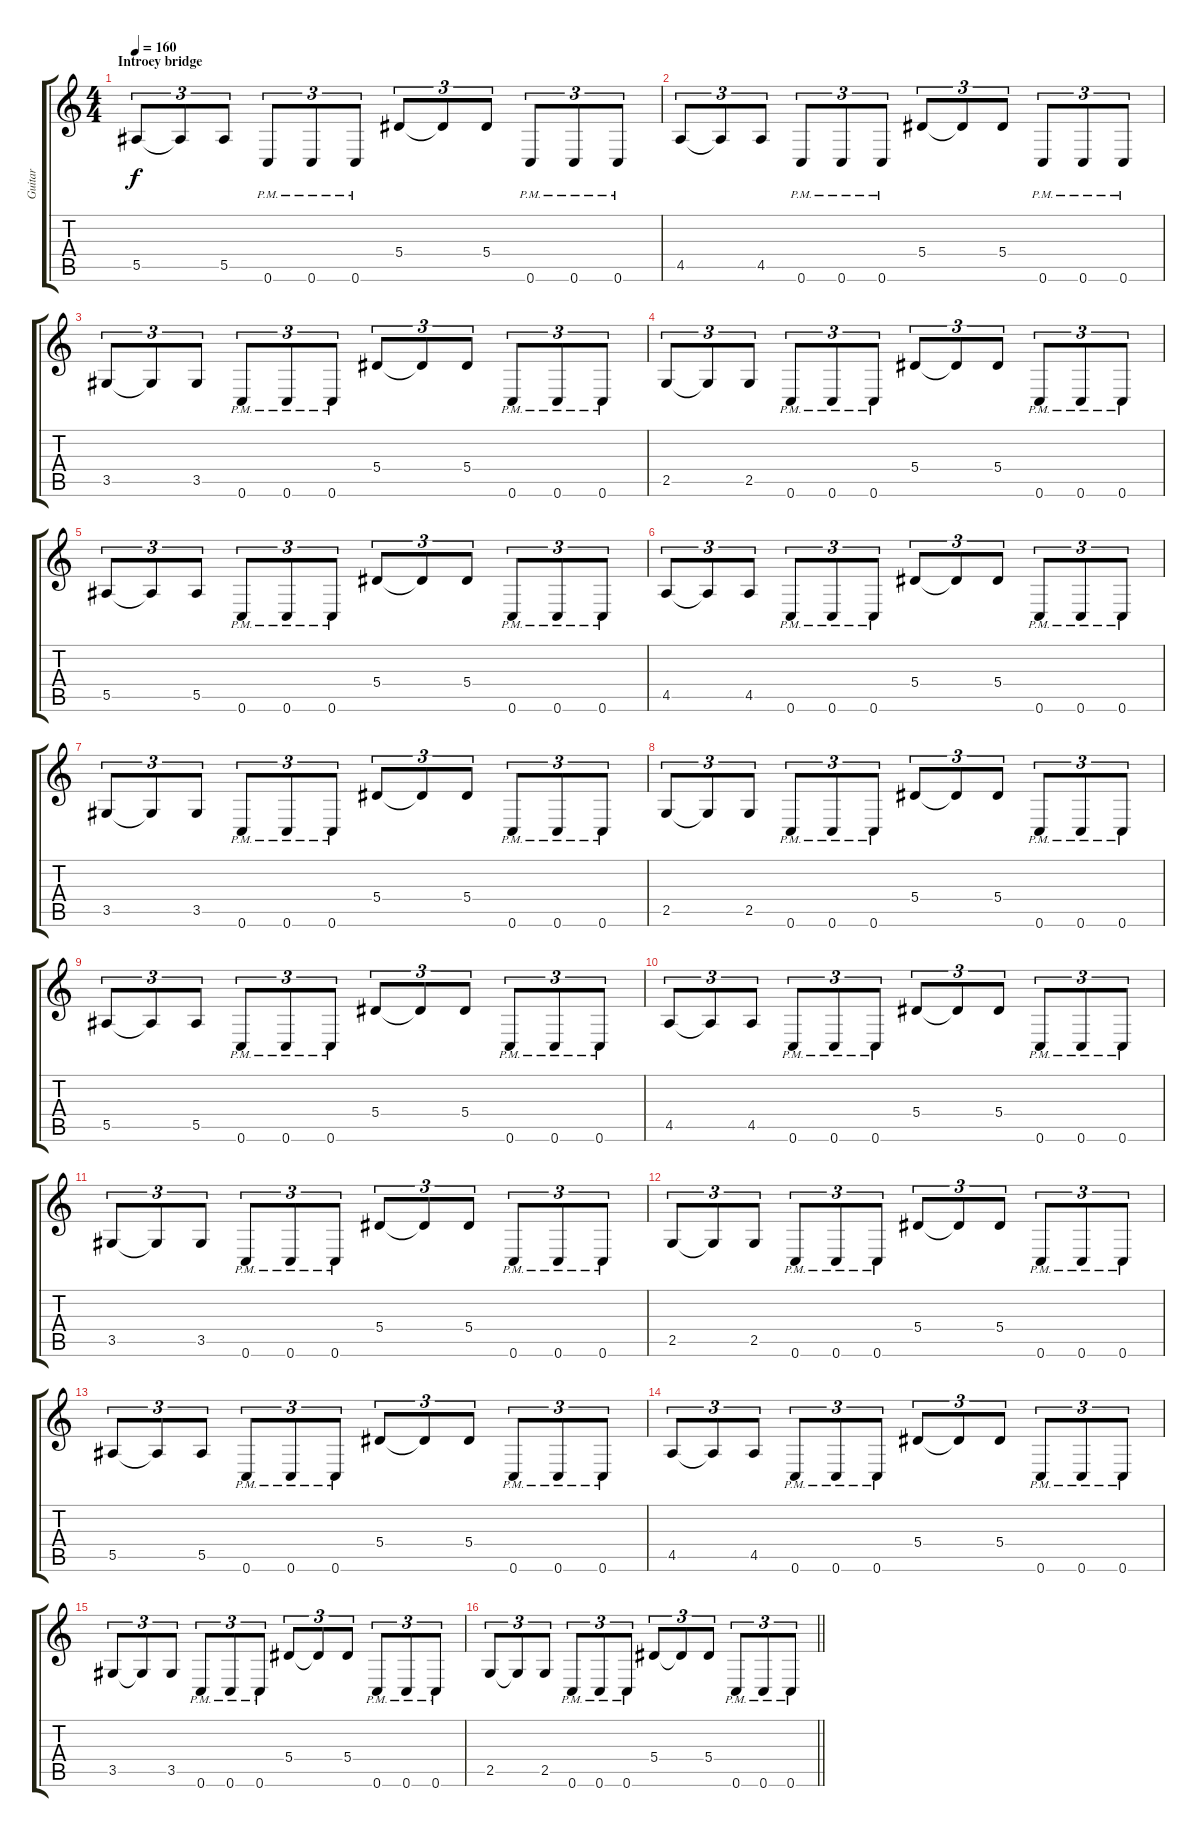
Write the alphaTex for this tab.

\track ("Guitar" "Guitar") {instrument distortionguitar}
\staff {score tabs}
\tuning (C4 G3 Eb3 Bb2 F2 C2) {hide}
\ts (4 4)
\section ("" "Introey bridge")
\tempo 160
\clef g2
\ks c
5.5.8{tu (3 2) dy f} 5.5{t}.8{tu (3 2)} 5.5.8{tu (3 2)} 0.6{pm}.8{tu (3 2)} 0.6{pm}.8{tu (3 2)} 0.6{pm}.8{tu (3 2)} 5.4.8{tu (3 2)} 5.4{t}.8{tu (3 2)} 5.4.8{tu (3 2)} 0.6{pm}.8{tu (3 2)} 0.6{pm}.8{tu (3 2)} 0.6{pm}.8{tu (3 2)} |
4.5.8{tu (3 2)} 4.5{t}.8{tu (3 2)} 4.5.8{tu (3 2)} 0.6{pm}.8{tu (3 2)} 0.6{pm}.8{tu (3 2)} 0.6{pm}.8{tu (3 2)} 5.4.8{tu (3 2)} 5.4{t}.8{tu (3 2)} 5.4.8{tu (3 2)} 0.6{pm}.8{tu (3 2)} 0.6{pm}.8{tu (3 2)} 0.6{pm}.8{tu (3 2)} |
3.5.8{tu (3 2)} 3.5{t}.8{tu (3 2)} 3.5.8{tu (3 2)} 0.6{pm}.8{tu (3 2)} 0.6{pm}.8{tu (3 2)} 0.6{pm}.8{tu (3 2)} 5.4.8{tu (3 2)} 5.4{t}.8{tu (3 2)} 5.4.8{tu (3 2)} 0.6{pm}.8{tu (3 2)} 0.6{pm}.8{tu (3 2)} 0.6{pm}.8{tu (3 2)} |
2.5.8{tu (3 2)} 2.5{t}.8{tu (3 2)} 2.5.8{tu (3 2)} 0.6{pm}.8{tu (3 2)} 0.6{pm}.8{tu (3 2)} 0.6{pm}.8{tu (3 2)} 5.4.8{tu (3 2)} 5.4{t}.8{tu (3 2)} 5.4.8{tu (3 2)} 0.6{pm}.8{tu (3 2)} 0.6{pm}.8{tu (3 2)} 0.6{pm}.8{tu (3 2)} |
5.5.8{tu (3 2)} 5.5{t}.8{tu (3 2)} 5.5.8{tu (3 2)} 0.6{pm}.8{tu (3 2)} 0.6{pm}.8{tu (3 2)} 0.6{pm}.8{tu (3 2)} 5.4.8{tu (3 2)} 5.4{t}.8{tu (3 2)} 5.4.8{tu (3 2)} 0.6{pm}.8{tu (3 2)} 0.6{pm}.8{tu (3 2)} 0.6{pm}.8{tu (3 2)} |
4.5.8{tu (3 2)} 4.5{t}.8{tu (3 2)} 4.5.8{tu (3 2)} 0.6{pm}.8{tu (3 2)} 0.6{pm}.8{tu (3 2)} 0.6{pm}.8{tu (3 2)} 5.4.8{tu (3 2)} 5.4{t}.8{tu (3 2)} 5.4.8{tu (3 2)} 0.6{pm}.8{tu (3 2)} 0.6{pm}.8{tu (3 2)} 0.6{pm}.8{tu (3 2)} |
3.5.8{tu (3 2)} 3.5{t}.8{tu (3 2)} 3.5.8{tu (3 2)} 0.6{pm}.8{tu (3 2)} 0.6{pm}.8{tu (3 2)} 0.6{pm}.8{tu (3 2)} 5.4.8{tu (3 2)} 5.4{t}.8{tu (3 2)} 5.4.8{tu (3 2)} 0.6{pm}.8{tu (3 2)} 0.6{pm}.8{tu (3 2)} 0.6{pm}.8{tu (3 2)} |
2.5.8{tu (3 2)} 2.5{t}.8{tu (3 2)} 2.5.8{tu (3 2)} 0.6{pm}.8{tu (3 2)} 0.6{pm}.8{tu (3 2)} 0.6{pm}.8{tu (3 2)} 5.4.8{tu (3 2)} 5.4{t}.8{tu (3 2)} 5.4.8{tu (3 2)} 0.6{pm}.8{tu (3 2)} 0.6{pm}.8{tu (3 2)} 0.6{pm}.8{tu (3 2)} |
5.5.8{tu (3 2)} 5.5{t}.8{tu (3 2)} 5.5.8{tu (3 2)} 0.6{pm}.8{tu (3 2)} 0.6{pm}.8{tu (3 2)} 0.6{pm}.8{tu (3 2)} 5.4.8{tu (3 2)} 5.4{t}.8{tu (3 2)} 5.4.8{tu (3 2)} 0.6{pm}.8{tu (3 2)} 0.6{pm}.8{tu (3 2)} 0.6{pm}.8{tu (3 2)} |
4.5.8{tu (3 2)} 4.5{t}.8{tu (3 2)} 4.5.8{tu (3 2)} 0.6{pm}.8{tu (3 2)} 0.6{pm}.8{tu (3 2)} 0.6{pm}.8{tu (3 2)} 5.4.8{tu (3 2)} 5.4{t}.8{tu (3 2)} 5.4.8{tu (3 2)} 0.6{pm}.8{tu (3 2)} 0.6{pm}.8{tu (3 2)} 0.6{pm}.8{tu (3 2)} |
3.5.8{tu (3 2)} 3.5{t}.8{tu (3 2)} 3.5.8{tu (3 2)} 0.6{pm}.8{tu (3 2)} 0.6{pm}.8{tu (3 2)} 0.6{pm}.8{tu (3 2)} 5.4.8{tu (3 2)} 5.4{t}.8{tu (3 2)} 5.4.8{tu (3 2)} 0.6{pm}.8{tu (3 2)} 0.6{pm}.8{tu (3 2)} 0.6{pm}.8{tu (3 2)} |
2.5.8{tu (3 2)} 2.5{t}.8{tu (3 2)} 2.5.8{tu (3 2)} 0.6{pm}.8{tu (3 2)} 0.6{pm}.8{tu (3 2)} 0.6{pm}.8{tu (3 2)} 5.4.8{tu (3 2)} 5.4{t}.8{tu (3 2)} 5.4.8{tu (3 2)} 0.6{pm}.8{tu (3 2)} 0.6{pm}.8{tu (3 2)} 0.6{pm}.8{tu (3 2)} |
5.5.8{tu (3 2)} 5.5{t}.8{tu (3 2)} 5.5.8{tu (3 2)} 0.6{pm}.8{tu (3 2)} 0.6{pm}.8{tu (3 2)} 0.6{pm}.8{tu (3 2)} 5.4.8{tu (3 2)} 5.4{t}.8{tu (3 2)} 5.4.8{tu (3 2)} 0.6{pm}.8{tu (3 2)} 0.6{pm}.8{tu (3 2)} 0.6{pm}.8{tu (3 2)} |
4.5.8{tu (3 2)} 4.5{t}.8{tu (3 2)} 4.5.8{tu (3 2)} 0.6{pm}.8{tu (3 2)} 0.6{pm}.8{tu (3 2)} 0.6{pm}.8{tu (3 2)} 5.4.8{tu (3 2)} 5.4{t}.8{tu (3 2)} 5.4.8{tu (3 2)} 0.6{pm}.8{tu (3 2)} 0.6{pm}.8{tu (3 2)} 0.6{pm}.8{tu (3 2)} |
3.5.8{tu (3 2)} 3.5{t}.8{tu (3 2)} 3.5.8{tu (3 2)} 0.6{pm}.8{tu (3 2)} 0.6{pm}.8{tu (3 2)} 0.6{pm}.8{tu (3 2)} 5.4.8{tu (3 2)} 5.4{t}.8{tu (3 2)} 5.4.8{tu (3 2)} 0.6{pm}.8{tu (3 2)} 0.6{pm}.8{tu (3 2)} 0.6{pm}.8{tu (3 2)} |
\barLineRight lightlight
2.5.8{tu (3 2)} 2.5{t}.8{tu (3 2)} 2.5.8{tu (3 2)} 0.6{pm}.8{tu (3 2)} 0.6{pm}.8{tu (3 2)} 0.6{pm}.8{tu (3 2)} 5.4.8{tu (3 2)} 5.4{t}.8{tu (3 2)} 5.4.8{tu (3 2)} 0.6{pm}.8{tu (3 2)} 0.6{pm}.8{tu (3 2)} 0.6{pm}.8{tu (3 2)}
